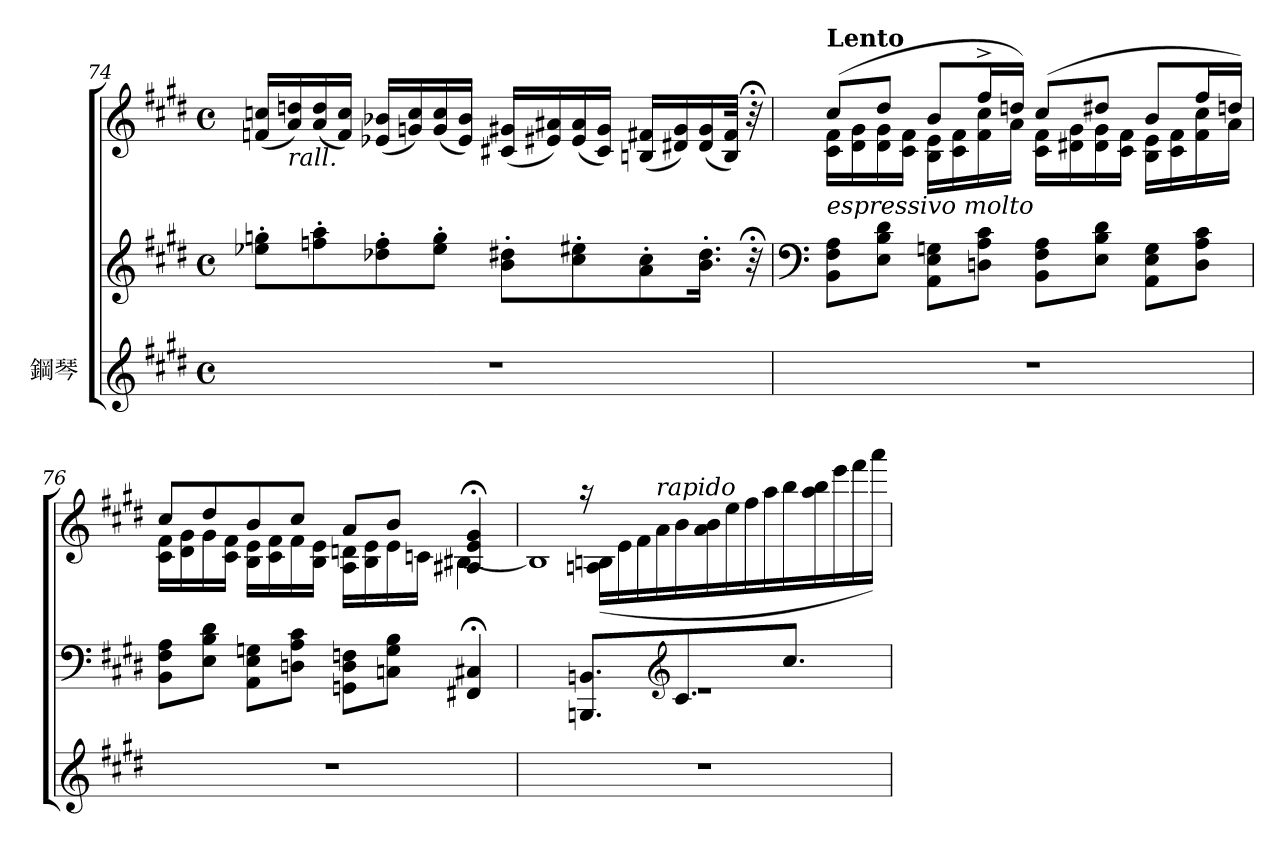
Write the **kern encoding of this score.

**kern	**kern	**kern
*part1	*part1	*part1
*staff3	*staff2	*staff1
*I"鋼琴	*	*
*clefG2	*clefG2	*clefG2
*k[f#c#g#d#]	*k[f#c#g#d#]	*k[f#c#g#d#]
*M4/4	*M4/4	*M4/4
*met(c)	*met(c)	*met(c)
*MM50	*MM50	*MM50
=74	=74	=74
1r	8ee-X\' 8ggn\'L	(<16fn/ 16ccn/LL
!	!	!LO:TX:b:i:t=rall.
.	.	16a/ 16ddn/)
*	*	*MM48
.	8ffn\' 8aa\'	(<16a/ 16dd/
.	.	16f/ 16cc/JJ)
*	*	*MM46
.	8dd-X\' 8ff\'	(<16e-X/ 16b-X/LL
.	.	16gn/ 16cc/)
*	*	*MM44
.	8ee-\' 8gg\'J	(<16g/ 16cc/
.	.	16e-/ 16b-/JJ)
*	*	*MM42
.	8b\' 8dd#X\'L	(<16c#X/ 16g#X/LL
.	.	16e#X/ 16a#X/)
*	*	*MM40
.	8cc#\' 8ee#X\'	(<16e#/ 16a#/
.	.	16c#/ 16g#/JJ)
*	*	*MM38
.	8a\' 8cc#\'	(<16Bn/ 16f#X/LL
.	.	16d#X/ 16g#/)
*	*	*MM36
.	16.b\' 16.dd#\'Jk	(<16d#/ 16g#/
.	.	32B/ 32f#/JJk)
*	*	*MM5
.	32r;<	32r;<
!!LO:LB:g=z
=75	=75	=75
*	*clefF4	*
*	*	*^
!	!	!LO:TX:a:B:t=Lento	!
!	!	!LO:TX:b:i:t=espressivo molto	!
1r	8BB\ 8F#\ 8A\L	(>8cc#/L	16c#\ 16f#\LL
.	.	.	16d#\ 16g#\
.	8E\ 8B\ 8d#\J	8dd#/J	16d#\ 16g#\
.	.	.	16c#\ 16f#\JJ
.	8AA\ 8E\ 8Gn\L	8b/L	16B\ 16e\LL
.	.	.	16c#\ 16f#\
.	8Dn\ 8A\ 8c#\J	16ff#^/L	16f#\ 16cc#\
.	.	16ddn/JJ)	16a\JJ
.	8BB\ 8F#\ 8A\L	(>8cc#/L	16c#\ 16f#\LL
.	.	.	16d#X\ 16g#\
.	8E\ 8B\ 8d#\J	8dd#X/J	16d#\ 16g#\
.	.	.	16c#\ 16f#\JJ
.	8AA\ 8E\ 8G\L	8b/L	16B\ 16e\LL
.	.	.	16c#\ 16f#\
.	8D\ 8A\ 8c#\J	16ff#/L	16f#\ 16cc#\
.	.	16ddn/JJ)	16a\JJ
=76	=76	=76	=76
1r	8BB\ 8F#\ 8A\L	8cc#/L	16c#\ 16f#\LL
.	.	.	16d#\ 16g#\
.	8E\ 8B\ 8d#\J	8dd#/	16g#\
.	.	.	16c#\ 16f#\JJ
.	8AA\ 8E\ 8Gn\L	8b/	16B\ 16e\LL
.	.	.	16c#\ 16f#\
.	8Dn\ 8A\ 8c#\J	8cc#/J	16f#\
.	.	.	16B\ 16e\JJ
.	8GGn\ 8D\ 8Fn\L	8a/L	16A\ 16dn\LL
.	.	.	16B\ 16e\
.	8Cn\ 8G\ 8B\J	8b/J	16e\
.	.	.	16cn\JJ
*	*	*MM16	*
.	4FF#X/;< 4C#X/;<	4A#X/;< 4e/;< 4g#/;<	[4B#X\
=77	=77	=77	=77
*	*^	*	*
*	*	*Xtuplet	*	*
*	*v	*v	*	*
*	*	*MM160	*
*	*^	*	*
1r	1rGG	6.ryy	1B#]	4ryy
*	*	*	*	*Xtuplet
.	.	6.BBBn!/ 6.BBn!/LL	.	20raa
.	.	.	.	(>20An!\ 20Bn!\LLL
.	.	.	.	20e!\
.	.	.	.	20f#!\
!	!	!	!	!LO:TX:a:i:t=rapido
.	.	.	.	20a!\
*	*clefG2	*	*	*
.	.	6.c#!/	.	20b!\
.	.	.	.	20a!\ 20b!\
.	.	.	.	20ee!\
.	.	.	.	20ff#!\
.	.	.	.	20aa!\
.	.	6.cc#!/JJ	.	20bb!\
.	.	.	.	20aa!\ 20bb!\
.	.	.	.	20eee!\
.	.	.	.	20fff#!\
.	.	.	.	20aaa!\JJJ)
*	*v	*v	*	*
*	*	*v	*v
=	=	=
*-	*-	*-
